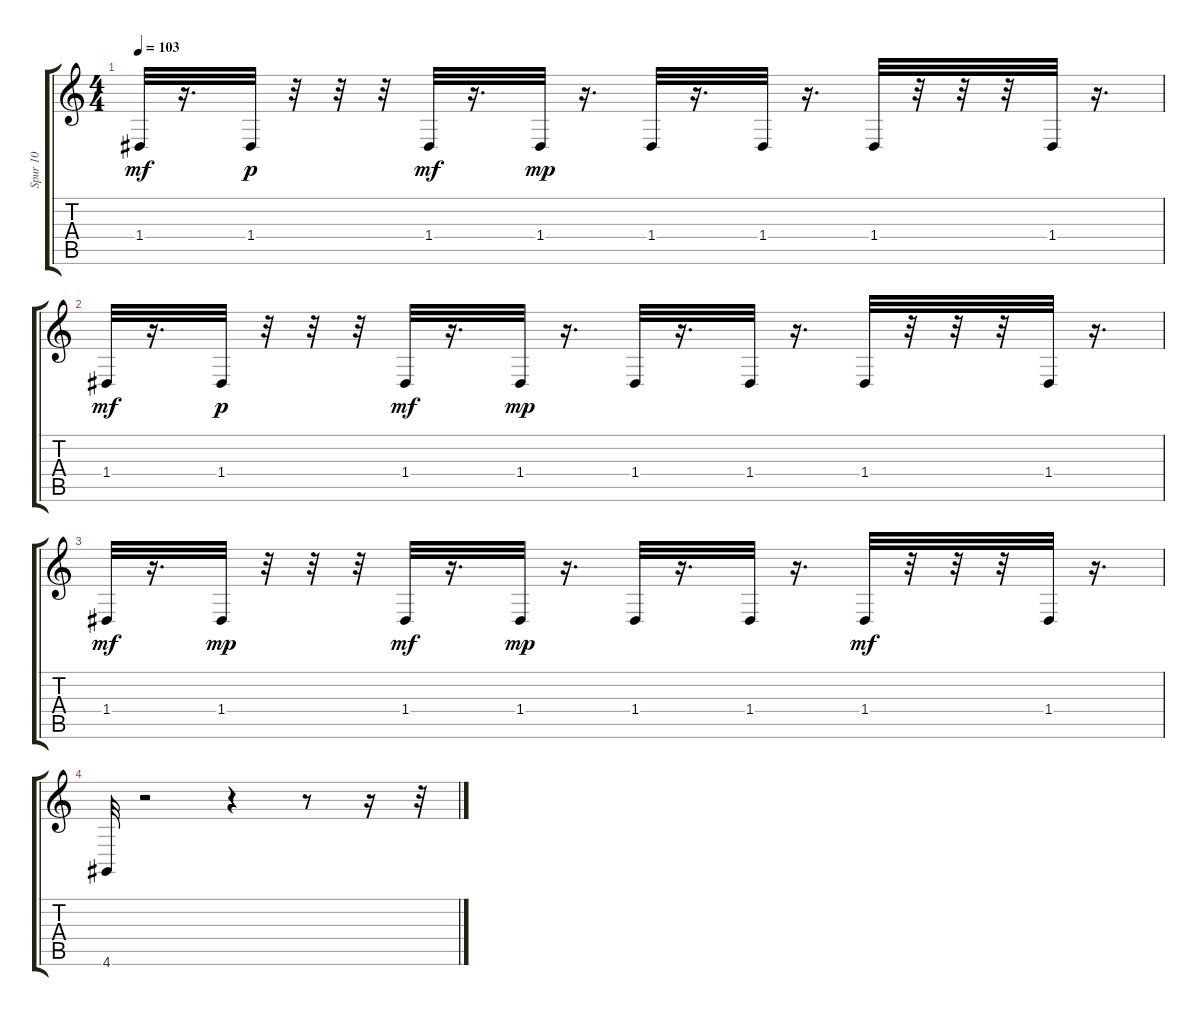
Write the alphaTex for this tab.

\track ("Spur 10" "Spur 10") {instrument electricpiano2}
\staff {score tabs}
\tuning (E4 B3 G3 D3 A2 E2) {hide}
\ts (4 4)
\tempo 103
\clef g2
\ks c
1.4.32{dy mf} r.16{d} 1.4.32{dy p} r.32 r.32 r.32 1.4.32{dy mf} r.16{d} 1.4.32{dy mp} r.16{d} 1.4.32 r.16{d} 1.4.32 r.16{d} 1.4.32 r.32 r.32 r.32 1.4.32 r.16{d} |
1.4.32{dy mf} r.16{d} 1.4.32{dy p} r.32 r.32 r.32 1.4.32{dy mf} r.16{d} 1.4.32{dy mp} r.16{d} 1.4.32 r.16{d} 1.4.32 r.16{d} 1.4.32 r.32 r.32 r.32 1.4.32 r.16{d} |
1.4.32{dy mf} r.16{d} 1.4.32{dy mp} r.32 r.32 r.32 1.4.32{dy mf} r.16{d} 1.4.32{dy mp} r.16{d} 1.4.32 r.16{d} 1.4.32 r.16{d} 1.4.32{dy mf} r.32 r.32 r.32 1.4.32 r.16{d} |
4.6.32 r.2 r.4 r.8 r.16 r.32
